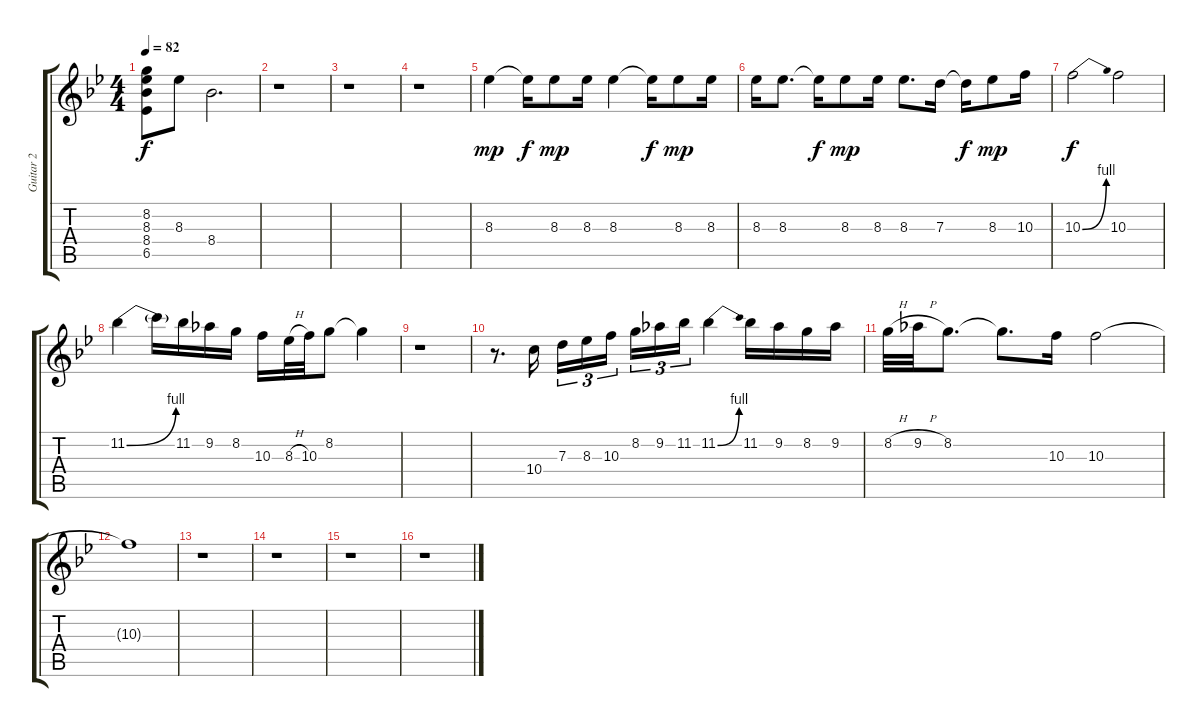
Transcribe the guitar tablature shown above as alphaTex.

\track ("Guitar 2" "Guitar 2") {instrument distortionguitar}
\staff {score tabs}
\tuning (E4 B3 G3 D3 A2 E2) {hide}
\ts (4 4)
\tempo 82
\clef g2
\ks bb
(8.2 8.3 8.4 6.5).8{dy f volume 6} 8.3.8 8.4.2{d} |
r.1{volume 12} |
r.1 |
r.1 |
8.3.4{dy mp} 8.3{t}.16{dy f} 8.3.8{dy mp} 8.3.16 8.3.4 8.3{t}.16{dy f} 8.3.8{dy mp} 8.3.16 |
8.3.16 8.3.8{d} 8.3{t}.16{dy f} 8.3.8{dy mp} 8.3.16 8.3.8{d} 7.3.16 7.3{t}.16{dy f} 8.3.8{dy mp} 10.3.16 |
10.3{be (bend 0 0 60 4)}.2{dy f balance 8} 10.3.2 |
11.2{be (bend 0 0 60 4)}.4 11.2{t}.16 11.2.16 9.2.16 8.2.16 10.3.16 8.3{h}.32 10.3.32 8.2.8 8.2{t}.4 |
r.1 |
r.8{d} 10.4.16 7.3.16{tu (3 2)} 8.3.16{tu (3 2)} 10.3.16{tu (3 2) beam splitsecondary} 8.2.16{tu (3 2)} 9.2.16{tu (3 2)} 11.2.16{tu (3 2)} 11.2{be (bend 0 0 60 4)}.4 11.2.16 9.2.16 8.2.16 9.2.16 |
8.2{h}.32 9.2{h}.32 8.2.8{d} 8.2{t}.8{d} 10.3.16 10.3.2 |
10.3{t}.1 |
r.1 |
r.1 |
r.1 |
r.1
